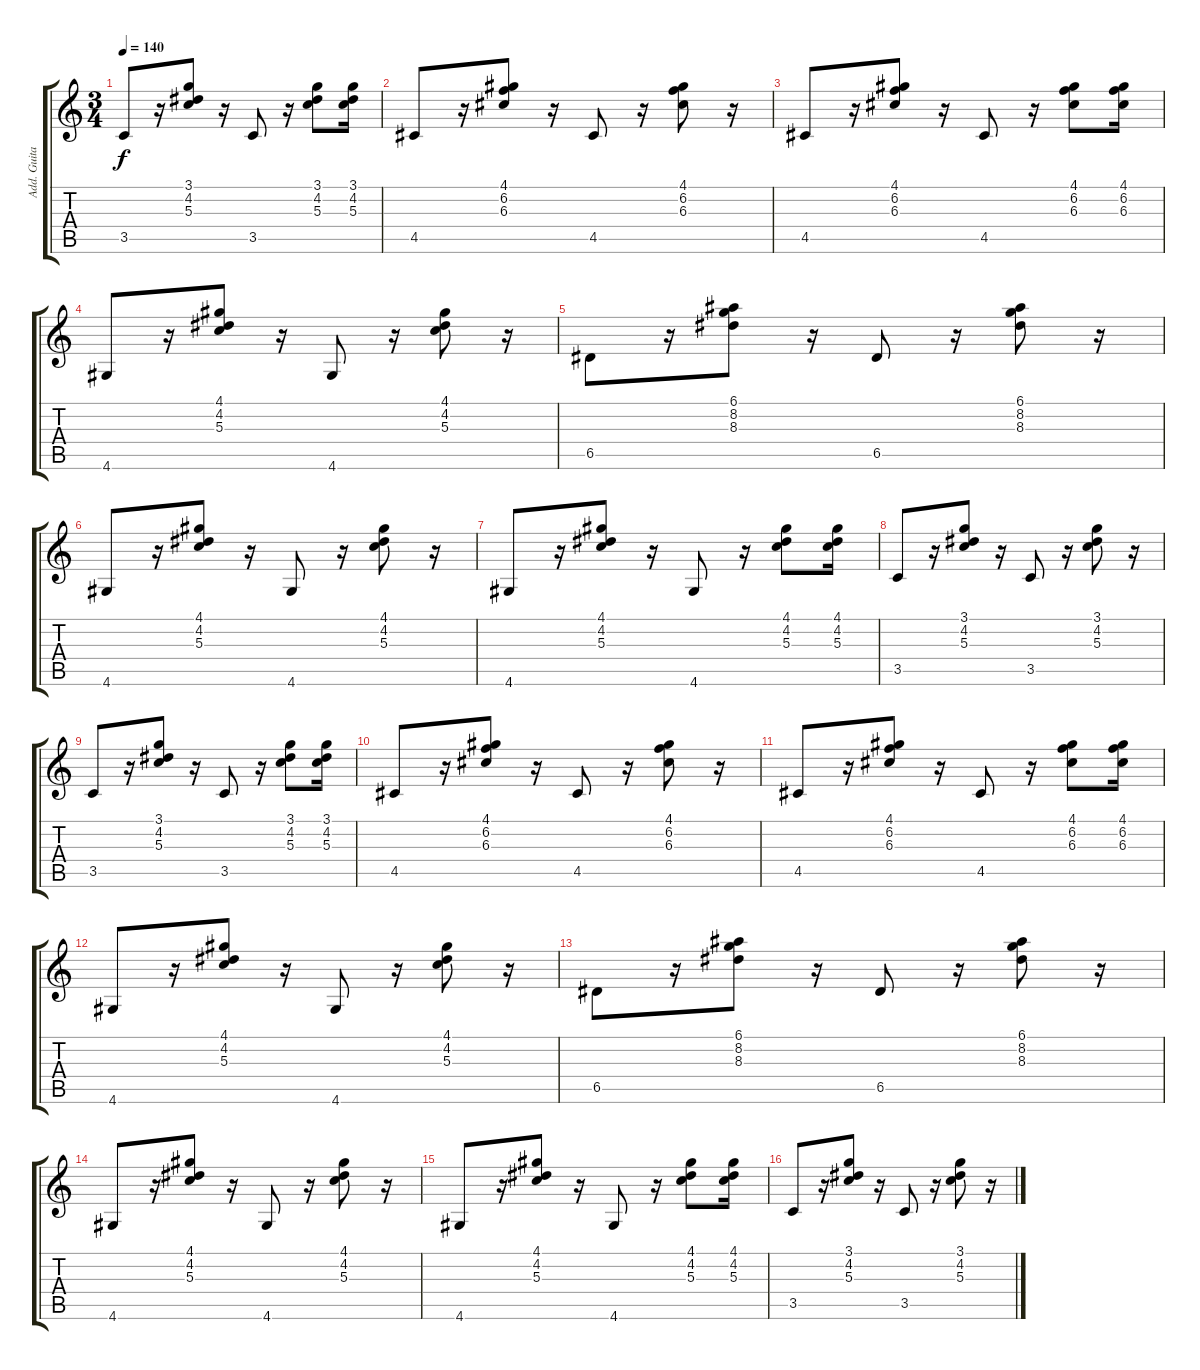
\track ("Add. Guitar 2" "Add. Guita") {instrument acousticguitarsteel}
\staff {score tabs}
\tuning (E4 B3 G3 D3 A2 E2) {hide}
\ts (3 4)
\tempo 140
\clef g2
\ks c
3.5.8{dy f} r.16 (3.1 4.2 5.3).8 r.16 3.5.8 r.16 (3.1 4.2 5.3).8 (3.1 4.2 5.3).16 |
4.5.8 r.16 (4.1 6.2 6.3).8 r.16 4.5.8 r.16 (4.1 6.2 6.3).8 r.16 |
4.5.8 r.16 (4.1 6.2 6.3).8 r.16 4.5.8 r.16 (4.1 6.2 6.3).8 (4.1 6.2 6.3).16 |
4.6.8 r.16 (4.1 4.2 5.3).8 r.16 4.6.8 r.16 (4.1 4.2 5.3).8 r.16 |
6.5.8 r.16 (6.1 8.2 8.3).8 r.16 6.5.8 r.16 (6.1 8.2 8.3).8 r.16 |
4.6.8{volume 7} r.16 (4.1 4.2 5.3).8 r.16 4.6.8 r.16 (4.1 4.2 5.3).8 r.16 |
4.6.8 r.16 (4.1 4.2 5.3).8 r.16 4.6.8 r.16 (4.1 4.2 5.3).8 (4.1 4.2 5.3).16 |
3.5.8 r.16 (3.1 4.2 5.3).8 r.16 3.5.8 r.16 (3.1 4.2 5.3).8 r.16 |
3.5.8 r.16 (3.1 4.2 5.3).8 r.16 3.5.8 r.16 (3.1 4.2 5.3).8 (3.1 4.2 5.3).16 |
4.5.8 r.16 (4.1 6.2 6.3).8 r.16 4.5.8 r.16 (4.1 6.2 6.3).8 r.16 |
4.5.8 r.16 (4.1 6.2 6.3).8 r.16 4.5.8 r.16 (4.1 6.2 6.3).8 (4.1 6.2 6.3).16 |
4.6.8 r.16 (4.1 4.2 5.3).8 r.16 4.6.8 r.16 (4.1 4.2 5.3).8 r.16 |
6.5.8 r.16 (6.1 8.2 8.3).8 r.16 6.5.8 r.16 (6.1 8.2 8.3).8 r.16 |
4.6.8 r.16 (4.1 4.2 5.3).8 r.16 4.6.8 r.16 (4.1 4.2 5.3).8 r.16 |
4.6.8 r.16 (4.1 4.2 5.3).8 r.16 4.6.8 r.16 (4.1 4.2 5.3).8 (4.1 4.2 5.3).16 |
3.5.8 r.16 (3.1 4.2 5.3).8 r.16 3.5.8 r.16 (3.1 4.2 5.3).8 r.16
